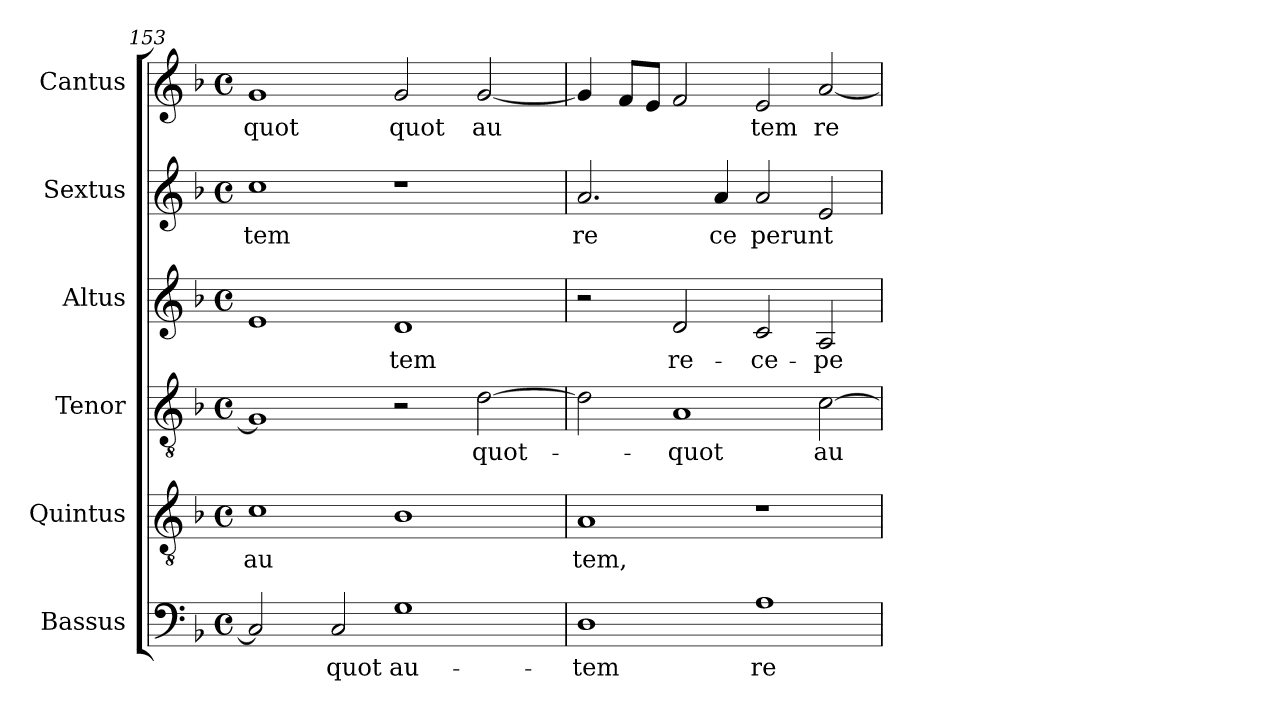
**kern	**text	**kern	**text	**kern	**text	**kern	**text	**kern	**text	**kern	**text
*part6	*part6	*part5	*part5	*part4	*part4	*part3	*part3	*part2	*part2	*part1	*part1
*staff6	*staff6	*staff5	*staff5	*staff4	*staff4	*staff3	*staff3	*staff2	*staff2	*staff1	*staff1
*I"Bassus	*	*I"Quintus	*	*I"Tenor	*	*I"Altus	*	*I"Sextus	*	*I"Cantus	*
*I'Bassus	*	*I'Quintus	*	*I'Tenor	*	*I'Altus	*	*I'Sextus	*	*I'Cantus	*
!!LO:LB:g=z
*clefF4	*	*clefGv2	*	*clefGv2	*	*clefG2	*	*clefG2	*	*clefG2	*
*k[b-]	*	*k[b-]	*	*k[b-]	*	*k[b-]	*	*k[b-]	*	*k[b-]	*
*F:	*	*F:	*	*F:	*	*F:	*	*F:	*	*F:	*
*M4/4	*	*M4/4	*	*M4/4	*	*M4/4	*	*M4/4	*	*M4/4	*
*met(c)	*	*met(c)	*	*met(c)	*	*met(c)	*	*met(c)	*	*met(c)	*
=153	=153	=153	=153	=153	=153	=153	=153	=153	=153	=153	=153
!	!	!	!LO:LY:b:cj	!	!	!	!	!	!LO:LY:b:cj	!	!LO:LY:b:cj
*	*	*	*	*^	*	*	*	*	*	*	*
2C/]	.	1c	au	1G]	8...ryy	.	1e	.	1cc	-tem	1g	quot
.	.	.	.	.	1ryy	.	.	.	.	.	.	.
!	!LO:LY:b:cj	!	!	!	!	!	!	!	!	!	!	!
2C/	-quot	.	.	.	.	.	.	.	.	.	.	.
!	!LO:LY:b:cj	!	!	!	!	!	!	!LO:LY:b:cj	!	!	!	!LO:LY:b:cj
1G	au-	1B-	.	2r	.	.	1d	-tem	1r	.	2g/	quot
.	.	.	.	.	2ryy	.	.	.	.	.	.	.
!	!	!	!	!	!	!LO:LY:b	!	!	!	!	!	!LO:LY:b
.	.	.	.	[>2d\	.	quot-	.	.	.	.	[<2g/	au
.	.	.	.	.	4ryy	.	.	.	.	.	.	.
.	.	.	.	.	64ryy	.	.	.	.	.	.	.
=154	=154	=154	=154	=154	=154	=154	=154	=154	=154	=154	=154	=154
!	!LO:LY:b:cj	!	!LO:LY:b:cj	!	!	!	!	!	!	!LO:LY:b:cj	!	!
*	*	*	*	*v	*v	*	*	*	*	*	*	*
1D	-tem	1A	tem,	2d\]	.	2r	.	2.a/	re	4g/]	.
.	.	.	.	.	.	.	.	.	.	8f/L	.
.	.	.	.	.	.	.	.	.	.	8e/J	.
!	!	!	!	!	!LO:LY:b:cj	!	!LO:LY:b:cj	!	!	!	!
.	.	.	.	1A	-quot	2d/	re-	.	.	2f/	.
!	!	!	!	!	!	!	!	!	!LO:LY:b:cj	!	!
.	.	.	.	.	.	.	.	4a/	ce	.	.
!	!LO:LY:b:cj	!	!	!	!	!	!LO:LY:b:cj	!	!LO:LY:b	!	!LO:LY:b:cj
1A	re-	1r	.	.	.	2c/	-ce-	2a/	perunt	2e/	tem
!	!	!	!	!	!LO:LY:b	!	!LO:LY:b:cj	!	!	!	!LO:LY:b:cj
.	.	.	.	[>2c\	au-	2A/	-pe-	2e/	.	[<2a/	re
=	=	=	=	=	=	=	=	=	=	=	=
*-	*-	*-	*-	*-	*-	*-	*-	*-	*-	*-	*-
